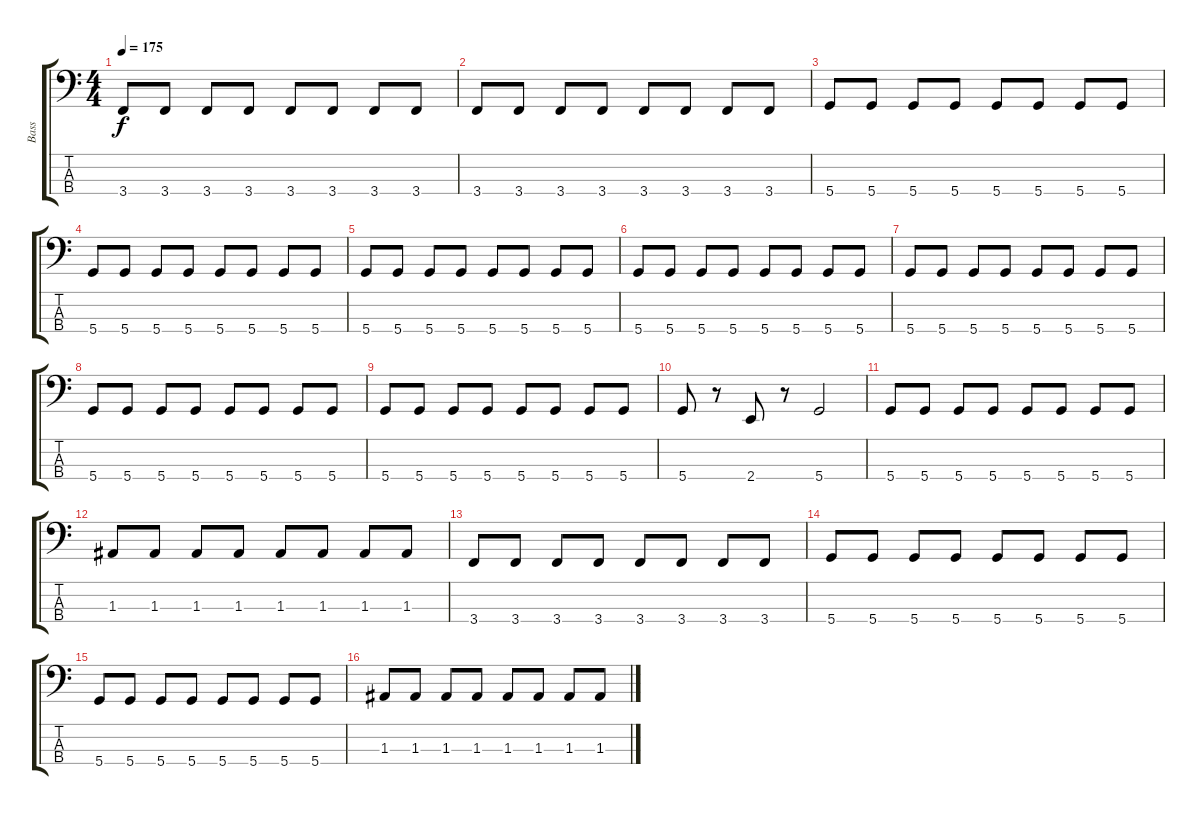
\track ("Bass" "Bass") {instrument electricbasspick}
\staff {score tabs}
\tuning (G2 D2 A1 D1) {hide}
\ts (4 4)
\tempo 175
\clef f4
\ks c
3.4.8{dy f} 3.4.8 3.4.8 3.4.8 3.4.8 3.4.8 3.4.8 3.4.8 |
3.4.8 3.4.8 3.4.8 3.4.8 3.4.8 3.4.8 3.4.8 3.4.8 |
5.4.8 5.4.8 5.4.8 5.4.8 5.4.8 5.4.8 5.4.8 5.4.8 |
5.4.8 5.4.8 5.4.8 5.4.8 5.4.8 5.4.8 5.4.8 5.4.8 |
5.4.8 5.4.8 5.4.8 5.4.8 5.4.8 5.4.8 5.4.8 5.4.8 |
5.4.8 5.4.8 5.4.8 5.4.8 5.4.8 5.4.8 5.4.8 5.4.8 |
5.4.8 5.4.8 5.4.8 5.4.8 5.4.8 5.4.8 5.4.8 5.4.8 |
5.4.8 5.4.8 5.4.8 5.4.8 5.4.8 5.4.8 5.4.8 5.4.8 |
5.4.8 5.4.8 5.4.8 5.4.8 5.4.8 5.4.8 5.4.8 5.4.8 |
5.4.8 r.8 2.4.8 r.8 5.4.2 |
5.4.8 5.4.8 5.4.8 5.4.8 5.4.8 5.4.8 5.4.8 5.4.8 |
1.3.8 1.3.8 1.3.8 1.3.8 1.3.8 1.3.8 1.3.8 1.3.8 |
3.4.8 3.4.8 3.4.8 3.4.8 3.4.8 3.4.8 3.4.8 3.4.8 |
5.4.8 5.4.8 5.4.8 5.4.8 5.4.8 5.4.8 5.4.8 5.4.8 |
5.4.8 5.4.8 5.4.8 5.4.8 5.4.8 5.4.8 5.4.8 5.4.8 |
1.3.8 1.3.8 1.3.8 1.3.8 1.3.8 1.3.8 1.3.8 1.3.8
